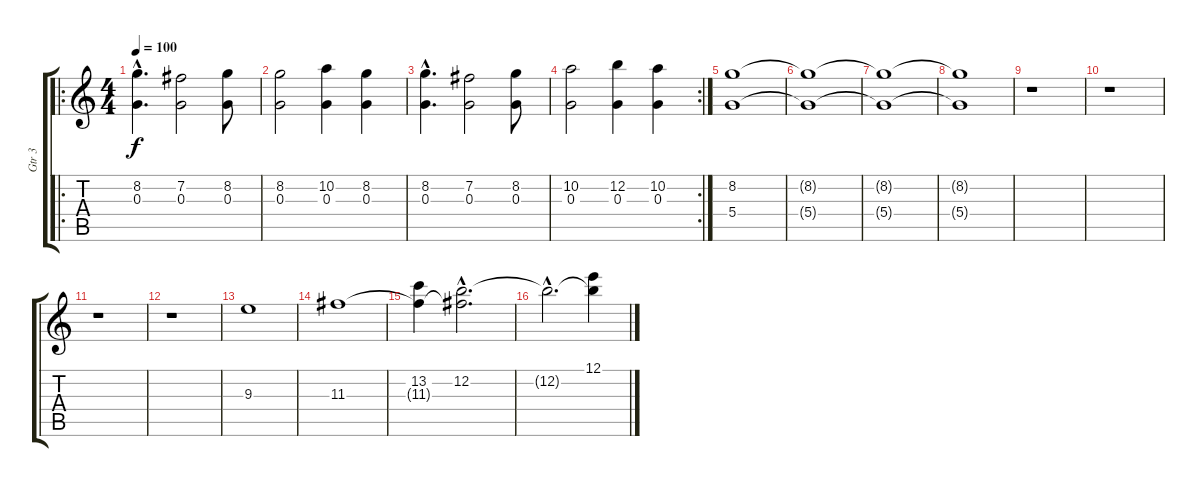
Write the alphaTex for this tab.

\track ("Gtr 3" "Gtr 3") {instrument overdrivenguitar}
\staff {score tabs}
\tuning (E4 B3 G3 D3 A2 D2) {hide}
\ro
\ts (4 4)
\tempo 100
\clef g2
\ks c
(8.2{hac} 0.3{hac}).4{d dy f} (7.2 0.3).2 (8.2 0.3).8 |
(8.2 0.3).2 (10.2 0.3).4 (8.2 0.3).4 |
(8.2{hac} 0.3{hac}).4{d} (7.2 0.3).2 (8.2 0.3).8 |
\rc 2
(10.2 0.3).2 (12.2 0.3).4 (10.2 0.3).4 |
(8.2 5.4).1 |
(8.2{t} 5.4{t}).1 |
(8.2{t} 5.4{t}).1 |
(8.2{t} 5.4{t}).1 |
r.1 |
r.1 |
r.1 |
r.1 |
9.3.1{volume 12} |
11.3.1 |
(13.2 11.3{t}).4 (12.2{hac} 11.3{hac t}).2{d} |
12.2{hac t}.2{d} (12.1 12.2{t}).4
